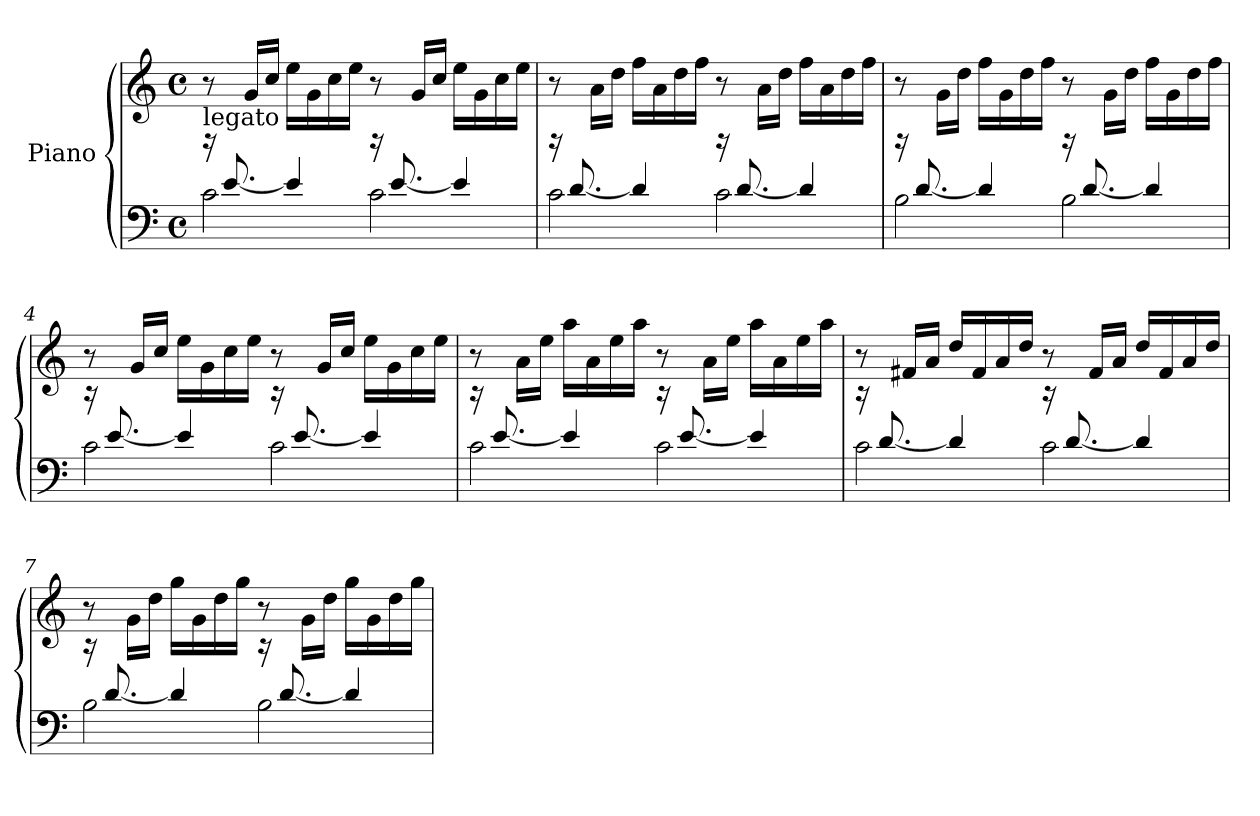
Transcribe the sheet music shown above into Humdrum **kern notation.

**kern	**kern
*part1	*part1
*staff2	*staff1
*I"Piano	*
*clefF4	*clefG2
*k[]	*k[]
*M4/4	*M4/4
*met(c)	*met(c)
=1	=1
*^	*
!LO:TX:a:t=legato	!	!
2c\	16rff	8r
.	[8.e/	.
*	*	*MM80
.	.	16g/LL
.	.	16cc/JJ
.	4e/]	16ee\LL
.	.	16g\
.	.	16cc\
.	.	16ee\JJ
2c\	16rff	8r
.	[8.e/	.
.	.	16g/LL
.	.	16cc/JJ
.	4e/]	16ee\LL
.	.	16g\
.	.	16cc\
.	.	16ee\JJ
=2	=2	=2
2c\	16rff	8r
.	[8.d/	.
.	.	16a\LL
.	.	16dd\JJ
.	4d/]	16ff\LL
.	.	16a\
.	.	16dd\
.	.	16ff\JJ
2c\	16rff	8r
.	[8.d/	.
.	.	16a\LL
.	.	16dd\JJ
.	4d/]	16ff\LL
.	.	16a\
.	.	16dd\
.	.	16ff\JJ
=3	=3	=3
2B\	16rff	8r
.	[8.d/	.
.	.	16g\LL
.	.	16dd\JJ
.	4d/]	16ff\LL
.	.	16g\
.	.	16dd\
.	.	16ff\JJ
2B\	16rff	8r
.	[8.d/	.
.	.	16g\LL
.	.	16dd\JJ
.	4d/]	16ff\LL
.	.	16g\
.	.	16dd\
.	.	16ff\JJ
!!LO:LB:g=z
=4	=4	=4
2c\	16rff	8r
.	[8.e/	.
.	.	16g/LL
.	.	16cc/JJ
.	4e/]	16ee\LL
.	.	16g\
.	.	16cc\
.	.	16ee\JJ
2c\	16rff	8r
.	[8.e/	.
.	.	16g/LL
.	.	16cc/JJ
.	4e/]	16ee\LL
.	.	16g\
.	.	16cc\
.	.	16ee\JJ
=5	=5	=5
2c\	16rff	8r
.	[8.e/	.
.	.	16a\LL
.	.	16ee\JJ
.	4e/]	16aa\LL
.	.	16a\
.	.	16ee\
.	.	16aa\JJ
2c\	16rff	8r
.	[8.e/	.
.	.	16a\LL
.	.	16ee\JJ
.	4e/]	16aa\LL
.	.	16a\
.	.	16ee\
.	.	16aa\JJ
=6	=6	=6
2c\	16rff	8r
.	[8.d/	.
.	.	16f#X/LL
.	.	16a/JJ
.	4d/]	16dd/LL
.	.	16f#/
.	.	16a/
.	.	16dd/JJ
2c\	16rff	8r
.	[8.d/	.
.	.	16f#/LL
.	.	16a/JJ
.	4d/]	16dd/LL
.	.	16f#/
.	.	16a/
.	.	16dd/JJ
!!LO:LB:g=z
=7	=7	=7
2B\	16rff	8r
.	[8.d/	.
.	.	16g\LL
.	.	16dd\JJ
.	4d/]	16gg\LL
.	.	16g\
.	.	16dd\
.	.	16gg\JJ
2B\	16rff	8r
.	[8.d/	.
.	.	16g\LL
.	.	16dd\JJ
.	4d/]	16gg\LL
.	.	16g\
.	.	16dd\
.	.	16gg\JJ
*v	*v	*
=	=
*-	*-
